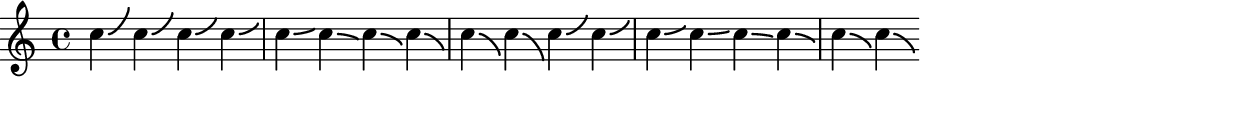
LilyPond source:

%% Generated by lilypond-book
%% Options: [exampleindent=10.16\mm,indent=0\mm,line-width=160\mm,paper-height=845.047\pt,paper-width=597.508\pt,papersize='(cons (* 597.508 pt) (* 845.047 pt))]
\include "lilypond-book-preamble.ly"


% ****************************************************************
% Start cut-&-pastable-section
% ****************************************************************

#(ly:set-option 'eps-box-padding 3.000000)



\paper {
  #(set-paper-size '(cons (* 597.508 pt) (* 845.047 pt)))
  indent = 0\mm
  line-width = 160\mm
  % offset the left padding, also add 1mm as lilypond creates cropped
  % images with a little space on the right
  line-width = #(- line-width (* mm  3.000000) (* mm 1))
}

\layout {
  
}




% ****************************************************************
% ly snippet:
% ****************************************************************
\sourcefilename "/lilypond-2.26.0/input/regression/bend-after.ly"
\sourcefileline 0
\version "2.19.21"

\header {
  texidoc = "Falls and doits can be created with @code{\\bendAfter.}
They run to the next note, or to the next bar line.  Microtone bends
like @code{\\bendAfter 3.5} are also supported."
}

\relative {
  \override Score.SpacingSpanner.shortest-duration-space = 3.0
  c''4-\bendAfter 5
  c4-\bendAfter 4
  c4-\bendAfter 3
  c4-\bendAfter 2
  c4-\bendAfter 1
  c4-\bendAfter -1
  c4-\bendAfter -2
  c4-\bendAfter -3
  c4-\bendAfter -4
  c4-\bendAfter -5
  c4-\bendAfter 3.5
  c4-\bendAfter 2.5
  c4-\bendAfter 1.5
  c4-\bendAfter 0.5
  c4-\bendAfter -0.5
  c4-\bendAfter -1.5
  c4-\bendAfter -2.5
  c4-\bendAfter -3.5
}



% ****************************************************************
% end ly snippet
% ****************************************************************
